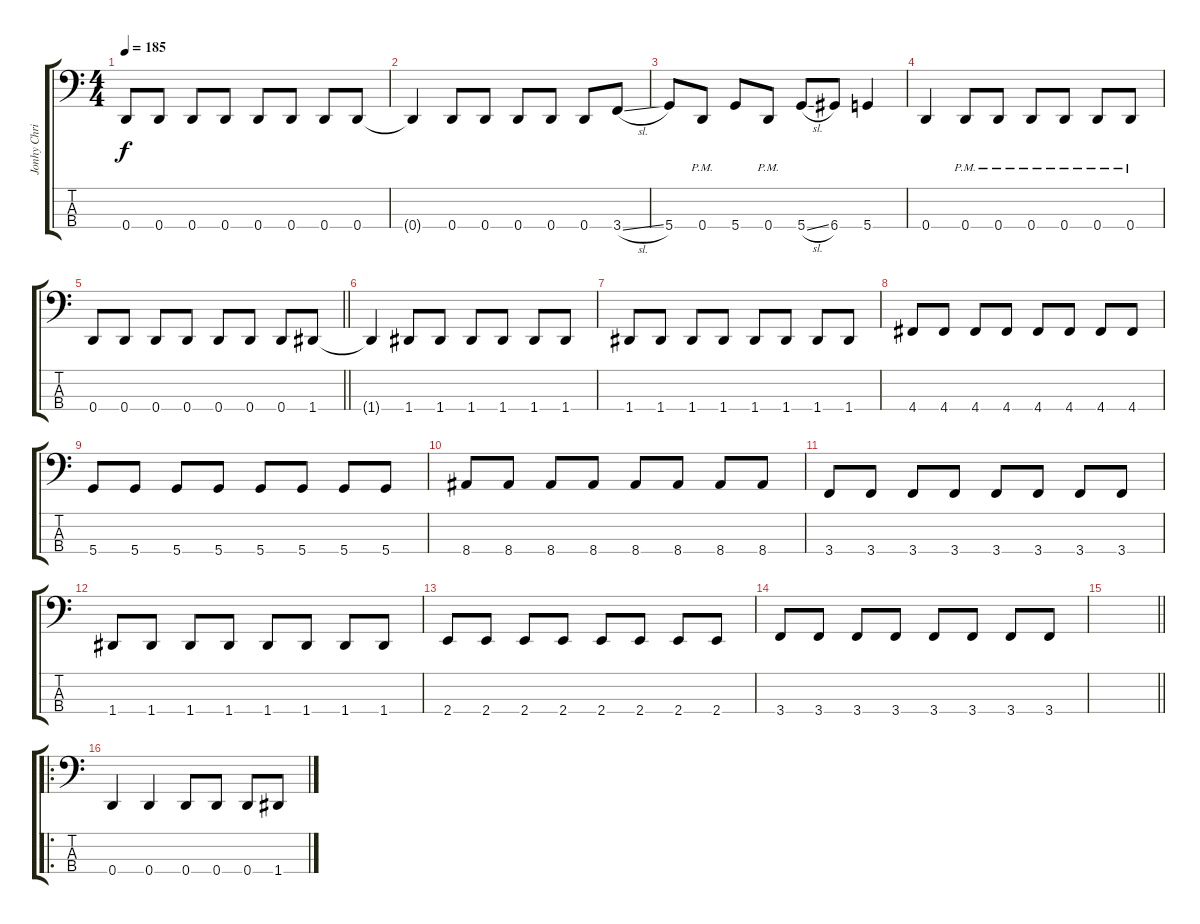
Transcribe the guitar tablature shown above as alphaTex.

\track ("Jonhy Christ" "Jonhy Chri") {instrument electricbasspick}
\staff {score tabs}
\tuning (G2 D2 A1 D1) {hide}
\ts (4 4)
\tempo 185
\clef f4
\ks c
0.4.8{dy f} 0.4.8 0.4.8 0.4.8 0.4.8 0.4.8 0.4.8 0.4.8 |
0.4{t}.4 0.4.8 0.4.8 0.4.8 0.4.8 0.4.8 3.4{sl}.8 |
5.4.8{beam Up} 0.4{pm}.8{beam Up} 5.4.8 0.4{pm}.8 5.4{sl}.8 6.4.8 5.4.4 |
0.4.4 0.4{pm}.8 0.4{pm}.8 0.4{pm}.8 0.4{pm}.8 0.4{pm}.8 0.4{pm}.8 |
\barLineRight lightlight
0.4.8 0.4.8 0.4.8 0.4.8 0.4.8 0.4.8 0.4.8 1.4.8 |
1.4{t}.4 1.4.8 1.4.8 1.4.8 1.4.8 1.4.8 1.4.8 |
1.4.8 1.4.8 1.4.8 1.4.8 1.4.8 1.4.8 1.4.8 1.4.8 |
4.4.8 4.4.8 4.4.8 4.4.8 4.4.8 4.4.8 4.4.8 4.4.8 |
5.4.8 5.4.8 5.4.8 5.4.8 5.4.8 5.4.8 5.4.8 5.4.8 |
8.4.8 8.4.8 8.4.8 8.4.8 8.4.8 8.4.8 8.4.8 8.4.8 |
3.4.8 3.4.8 3.4.8 3.4.8 3.4.8 3.4.8 3.4.8 3.4.8 |
1.4.8 1.4.8 1.4.8 1.4.8 1.4.8 1.4.8 1.4.8 1.4.8 |
2.4.8 2.4.8 2.4.8 2.4.8 2.4.8 2.4.8 2.4.8 2.4.8 |
3.4.8 3.4.8 3.4.8 3.4.8 3.4.8 3.4.8 3.4.8 3.4.8 |
\barLineRight lightlight
|
\ro
0.4.4 0.4.4 0.4.8 0.4.8 0.4.8 1.4.8
